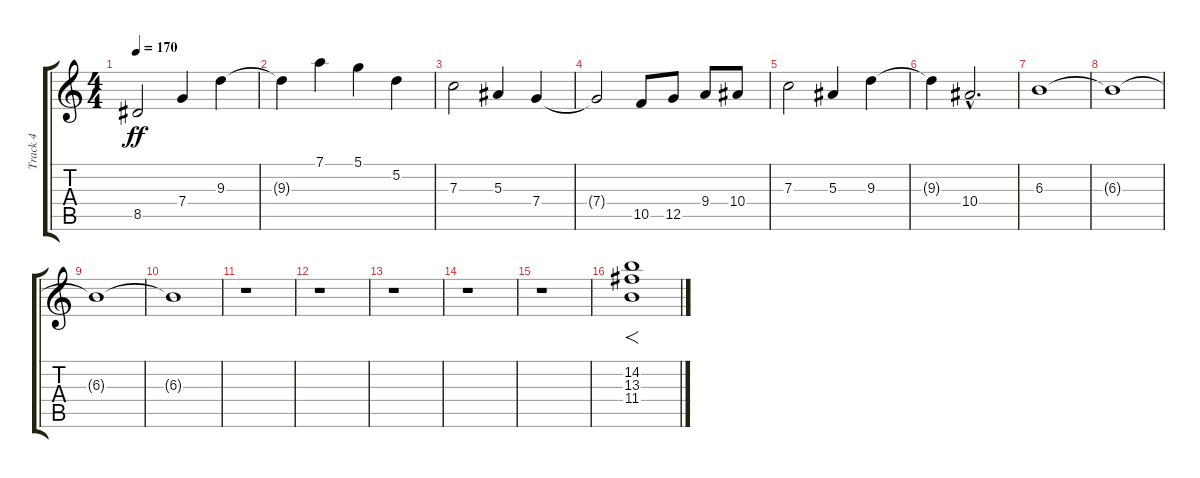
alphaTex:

\track ("Track 4" "Track 4") {instrument distortionguitar}
\staff {score tabs}
\tuning (D4 A3 F3 C3 G2 D2) {hide}
\ts (4 4)
\tempo 170
\clef g2
\ks c
8.5.2{dy ff} 7.4.4 9.3.4 |
9.3{t}.4 7.1.4 5.1.4 5.2.4 |
7.3.2 5.3.4 7.4.4 |
7.4{t}.2 10.5.8 12.5.8 9.4.8 10.4.8 |
7.3.2 5.3.4 9.3.4 |
9.3{t}.4 10.4{hac}.2{d} |
6.3.1 |
6.3{t}.1 |
6.3{t}.1 |
6.3{t}.1 |
r.1 |
r.1 |
r.1 |
r.1 |
r.1 |
(14.2 13.3 11.4).1{f volume 10 balance 8 instrument fx7echoes}
